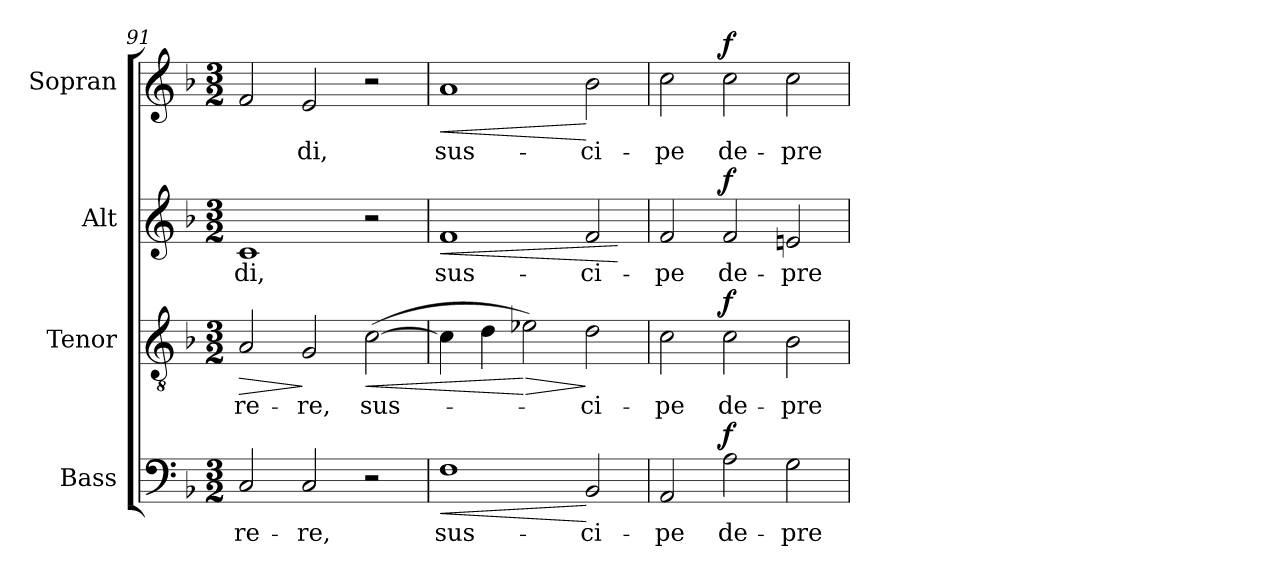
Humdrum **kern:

**kern	**text	**dynam	**kern	**text	**dynam	**kern	**text	**dynam	**kern	**text	**dynam
*part4	*part4	*part4	*part3	*part3	*part3	*part2	*part2	*part2	*part1	*part1	*part1
*staff4	*staff4	*staff4	*staff3	*staff3	*staff3	*staff2	*staff2	*staff2	*staff1	*staff1	*staff1
*I"Bass	*	*	*I"Tenor	*	*	*I"Alt	*	*	*I"Sopran	*	*
*I'B.	*	*	*I'T.	*	*	*I'A.	*	*	*I'S.	*	*
*clefF4	*	*	*clefGv2	*	*	*clefG2	*	*	*clefG2	*	*
*k[b-]	*	*	*k[b-]	*	*	*k[b-]	*	*	*k[b-]	*	*
*F:	*	*	*F:	*	*	*F:	*	*	*F:	*	*
*M3/2	*	*	*M3/2	*	*	*M3/2	*	*	*M3/2	*	*
=91	=91	=91	=91	=91	=91	=91	=91	=91	=91	=91	=91
!	!LO:LY:b	!	!	!LO:LY:b	!LO:HP:b	!	!LO:LY:b	!	!	!	!
2C/	-re-	.	2A/	-re-	>	1c	-di,	.	2f/	.	.
!	!LO:LY:b	!	!	!LO:LY:b	!	!	!	!	!	!LO:LY:b	!
2C/	-re,	.	2G/	-re,	]	.	.	.	2e/	-di,	.
!	!	!	!	!LO:LY:b	!LO:HP:b	!	!	!	!	!	!
2r	.	.	(>[2c\	sus-	<	2r	.	.	2r	.	.
=92	=92	=92	=92	=92	=92	=92	=92	=92	=92	=92	=92
!	!LO:LY:b	!LO:HP:b	!	!	!	!	!LO:LY:b	!LO:HP:b	!	!LO:LY:b	!LO:HP:b
1F	sus-	<	4c\]	.	.	1f	sus-	<	1a	sus-	<
.	.	.	4d\	.	.	.	.	.	.	.	.
!	!	!	!	!	!LO:HP:n=1:b	!	!	!	!	!	!
.	.	.	2e-X\)	.	[ >	.	.	.	.	.	.
!	!LO:LY:b	!	!	!LO:LY:b	!	!	!LO:LY:b	!	!	!LO:LY:b	!
2BB-/	-ci-	[	2d\	-ci-	]	2f/	-ci-	.	2b-\	-ci-	[
.	.	.	.	.	.	.	.	[	.	.	.
=93	=93	=93	=93	=93	=93	=93	=93	=93	=93	=93	=93
!	!LO:LY:b	!	!	!LO:LY:b	!	!	!LO:LY:b	!	!	!LO:LY:b	!
2AA/	-pe	.	2c\	-pe	.	2f/	-pe	.	2cc\	-pe	.
!	!LO:LY:b	!LO:DY:a	!	!LO:LY:b	!LO:DY:a	!	!LO:LY:b	!LO:DY:a	!	!LO:LY:b	!LO:DY:a
2A\	de-	f	2c\	de-	f	2f/	de-	f	2cc\	de-	f
!	!LO:LY:b	!	!	!LO:LY:b	!	!	!LO:LY:b	!	!	!LO:LY:b	!
2G\	-pre-	.	2B-\	-pre-	.	2en/	-pre-	.	2cc\	-pre-	.
=	=	=	=	=	=	=	=	=	=	=	=
*-	*-	*-	*-	*-	*-	*-	*-	*-	*-	*-	*-
